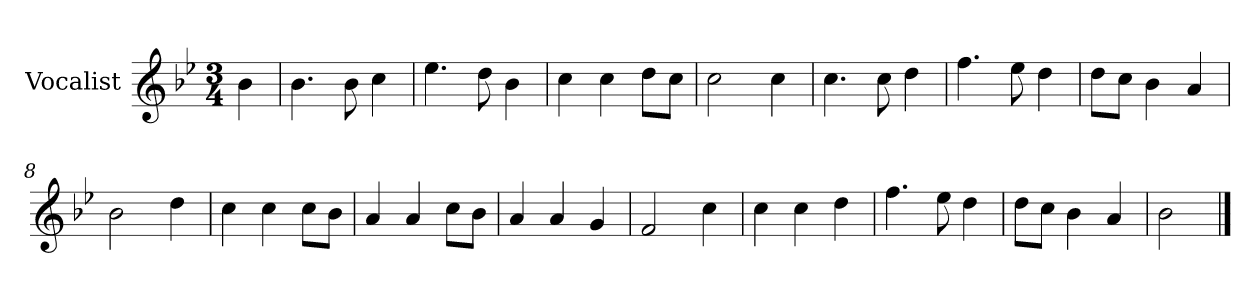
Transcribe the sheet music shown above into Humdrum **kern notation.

**kern
*part1
*staff1
*I"Vocalist
*k[b-e-]
*B-:
*M3/4
=
4b-
=1
4.b-
8b-
4cc
=2
4.ee-
8dd
4b-
=3
4cc
4cc
8ddL
8ccJ
=4
2cc
4cc
=5
4.cc
8cc
4dd
=6
4.ff
8ee-
4dd
=7
8ddL
8ccJ
4b-
4a
=8
2b-
4dd
=9
4cc
4cc
8ccL
8b-J
=10
4a
4a
8ccL
8b-J
=11
4a
4a
4g
=12
2f
4cc
=13
4cc
4cc
4dd
=14
4.ff
8ee-
4dd
=15
8ddL
8ccJ
4b-
4a
=16
2b-
==
*-
